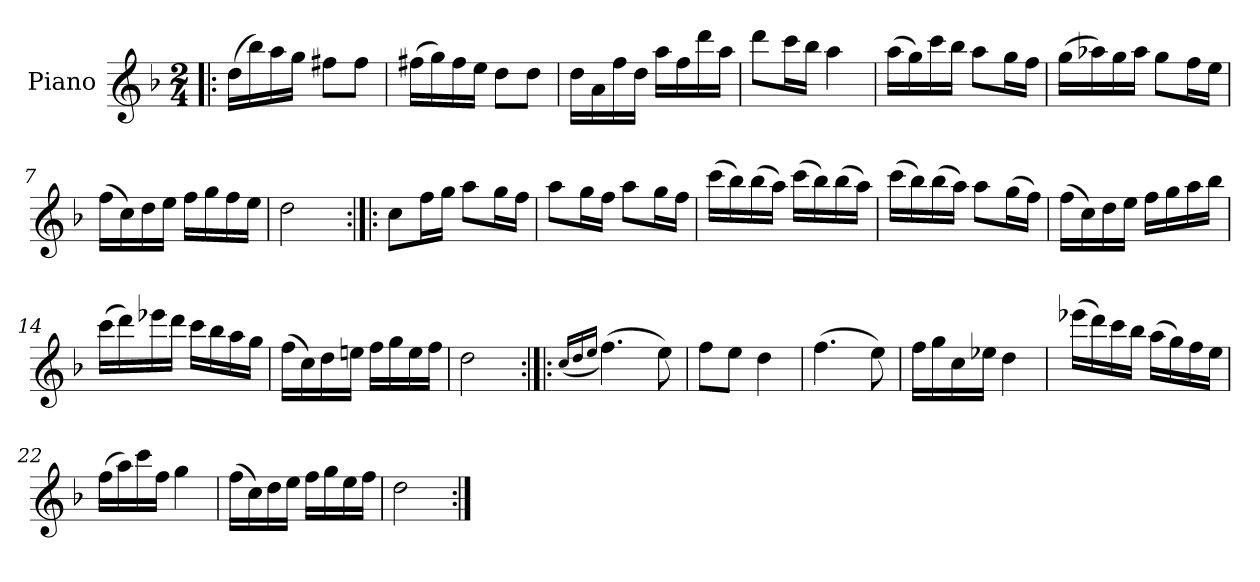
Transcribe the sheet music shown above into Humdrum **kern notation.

**kern
*part1
*staff1
*I"Piano
*I'Pno.
*clefG2
*k[b-]
*d:
*M2/4
=1!|:
(>16dd\LL
16bb-\)
16aa\
16gg\JJ
8ff#X\L
8ff#\J
=2
(>16ff#X\LL
16gg\)
16ff#\
16ee\JJ
8dd\L
8dd\J
=3
16dd\LL
16a\
16ff\
16dd\JJ
16aa\LL
16ff\
16ddd\
16aa\JJ
!!LO:LB:g=z
=4
8ddd\L
16ccc\L
16bb-\JJ
4aa\
=5
(>16aa\LL
16gg\)
16ccc\
16bb-\JJ
8aa\L
16gg\L
16ff\JJ
=6
(>16gg\LL
16aa-X\)
16gg\
16aa-\JJ
8gg\L
16ff\L
16ee\JJ
=7
(>16ff\LL
16cc\)
16dd\
16ee\JJ
16ff\LL
16gg\
16ff\
16ee\JJ
=8
2dd\
!!LO:LB:g=z
=9:|!|:
8cc\L
16ff\L
16gg\JJ
8aa\L
16gg\L
16ff\JJ
=10
8aa\L
16gg\L
16ff\JJ
8aa\L
16gg\L
16ff\JJ
=11
(>16ccc\LL
16bb-\)
(>16bb-\
16aa\JJ)
(>16ccc\LL
16bb-\)
(>16bb-\
16aa\JJ)
!!LO:LB:g=z
=12
(>16ccc\LL
16bb-\)
(>16bb-\
16aa\JJ)
8aa\L
(>16gg\L
16ff\JJ)
=13
(>16ff\LL
16cc\)
16dd\
16ee\JJ
16ff\LL
16gg\
16aa\
16bb-\JJ
=14
(>16ccc\LL
16ddd\)
16eee-X\
16ddd\JJ
16ccc\LL
16bb-\
16aa\
16gg\JJ
!!LO:LB:g=z
=15
(>16ff\LL
16cc\)
16dd\
16een\JJ
16ff\LL
16gg\
16ee\
16ff\JJ
=16
2dd\
=17:|!|:
(<16qcc/LL
16qdd/
16qee/JJ
(>4.ff\)
8ee\)
=18
8ff\L
8ee\J
4dd\
=19
(>4.ff\
8ee\)
=20
16ff\LL
16gg\
16cc\
16ee-X\JJ
4dd\
!!LO:LB:g=z
=21
(>16eee-X\LL
16ddd\)
16ccc\
16bb-\JJ
(>16aa\LL
16gg\)
16ff\
16ee\JJ
=22
(>16ff\LL
16aa\)
16ccc\
16ff\JJ
4gg\
=23
(>16ff\LL
16cc\)
16dd\
16ee\JJ
16ff\LL
16gg\
16ee\
16ff\JJ
=24
2dd\
=:|!
*-
